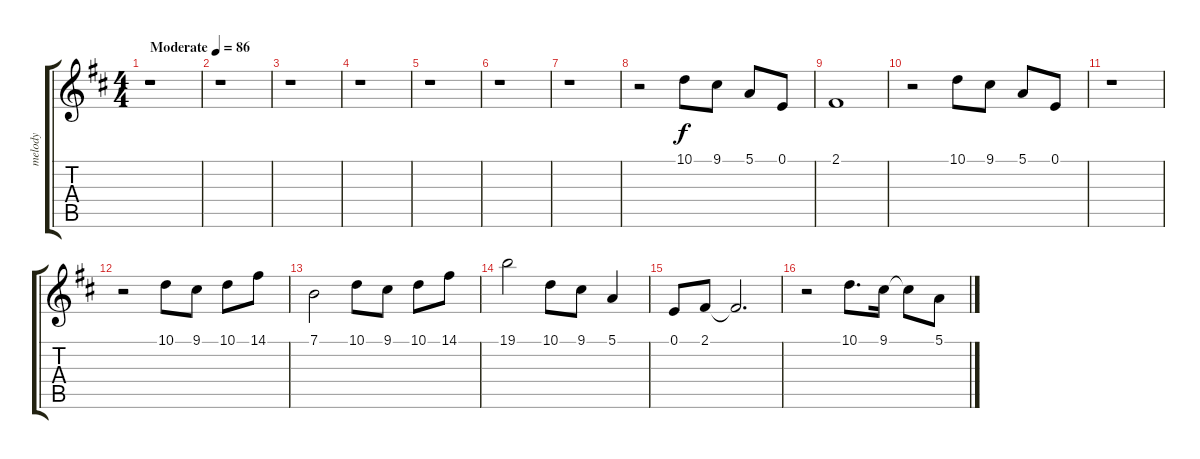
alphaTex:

\track ("melody" "melody") {instrument flute}
\staff {score tabs}
\tuning (E4 B3 G3 D3 A2 E2) {hide}
\ts (4 4)
\tempo (86 "Moderate")
\clef g2
\ks d
r.1{dy f instrument flute} |
r.1 |
r.1 |
r.1 |
r.1 |
r.1 |
r.1 |
r.2 10.1.8 9.1.8 5.1.8 0.1.8 |
2.1.1 |
r.2 10.1.8 9.1.8 5.1.8 0.1.8 |
r.1 |
r.2 10.1.8 9.1.8 10.1.8 14.1.8 |
7.1.2 10.1.8 9.1.8 10.1.8 14.1.8 |
19.1.2 10.1.8 9.1.8 5.1.4 |
0.1.8 2.1.8 2.1{t}.2{d} |
r.2 10.1.8{d} 9.1.16 9.1{t}.8 5.1.8
